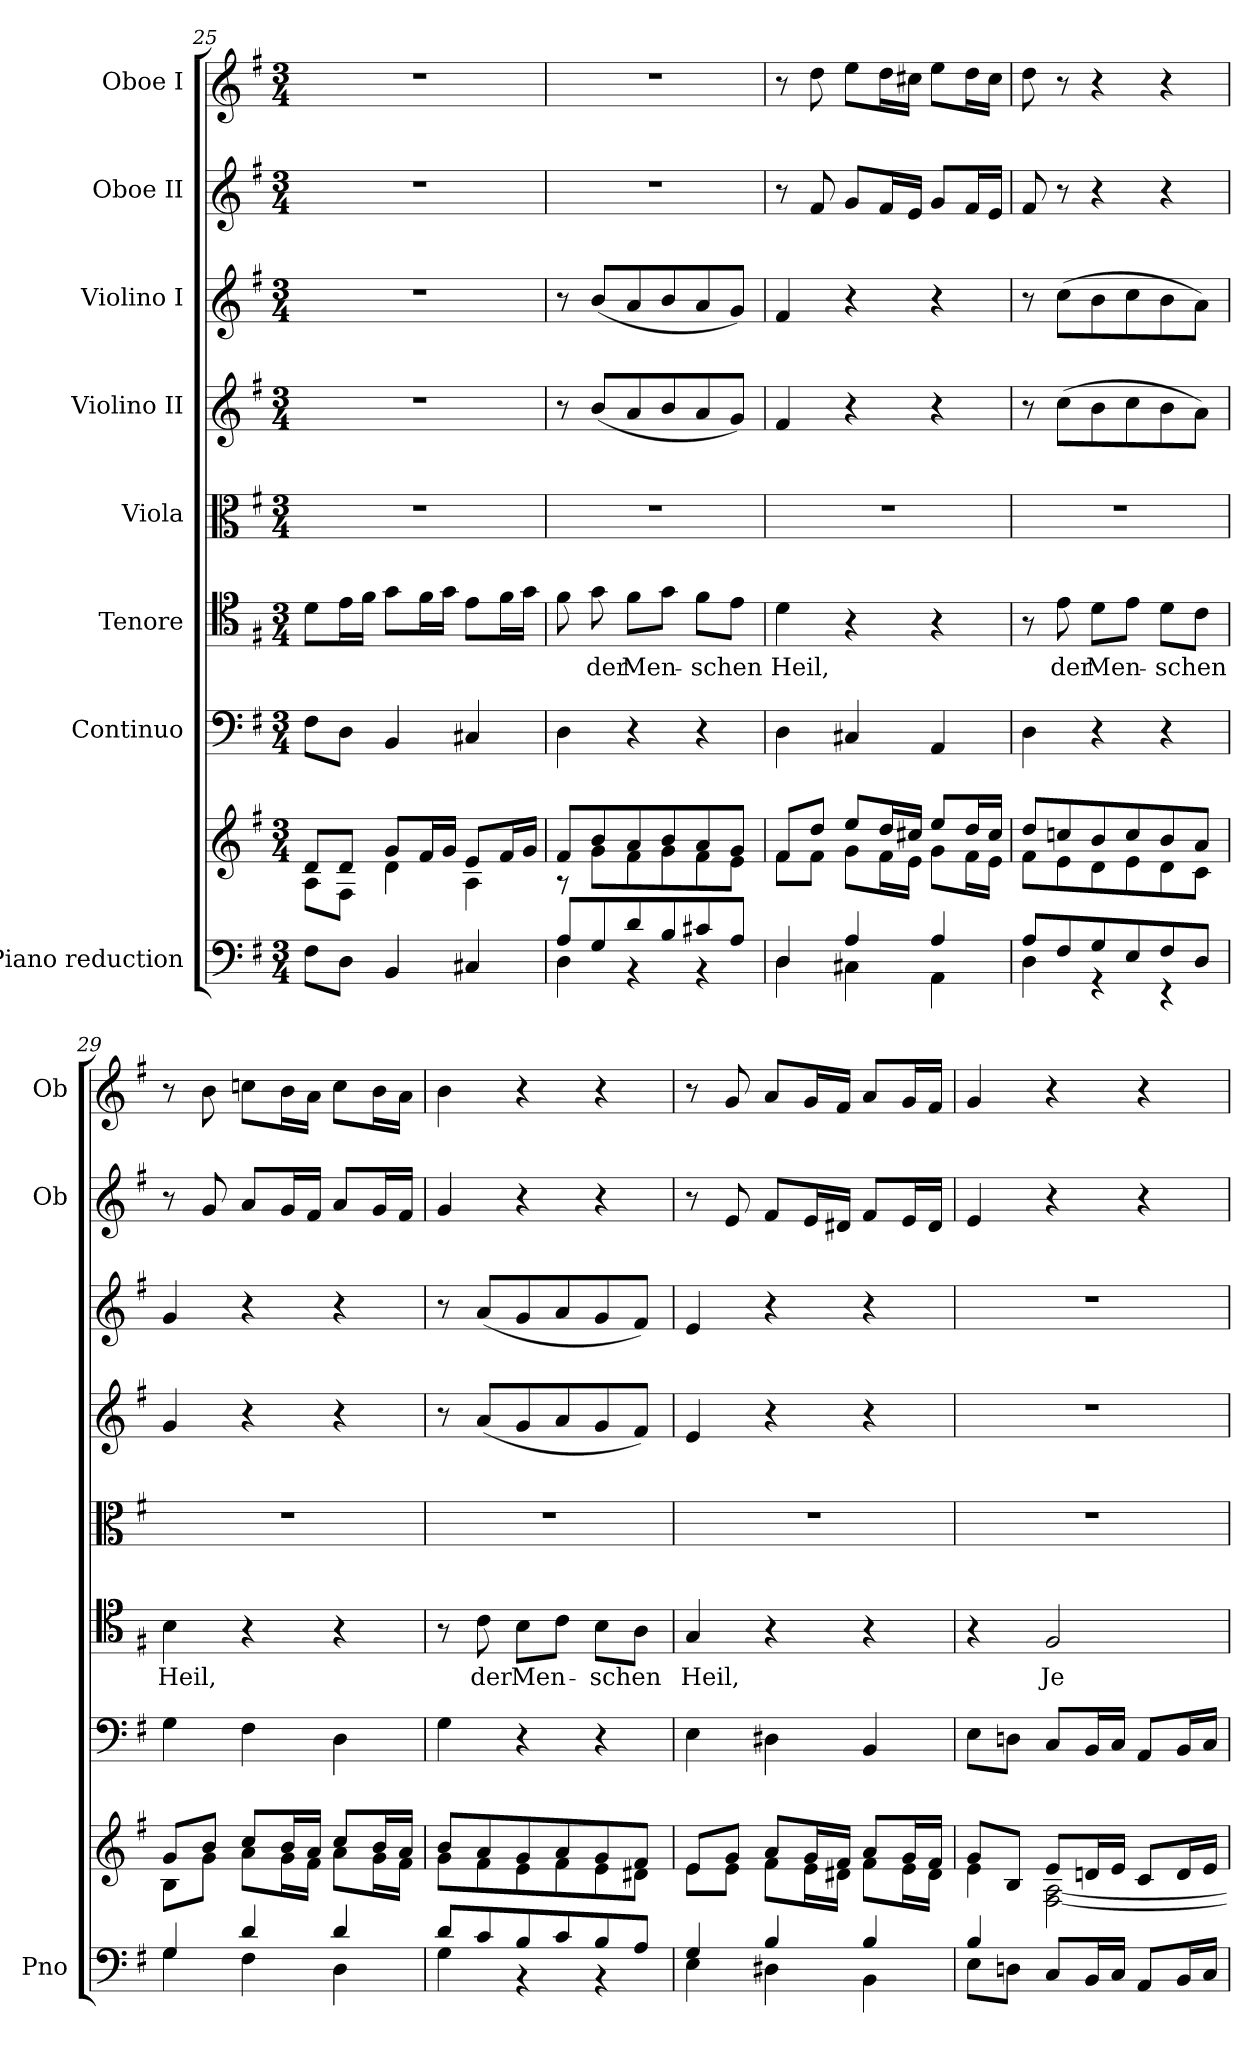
**kern	**kern	**kern	**kern	**text	**kern	**kern	**kern	**kern	**kern
*part8	*part8	*part7	*part6	*part6	*part5	*part4	*part3	*part2	*part1
*staff9	*staff8	*staff7	*staff6	*staff6	*staff5	*staff4	*staff3	*staff2	*staff1
*I"Piano reduction	*	*I"Continuo	*I"Tenore	*	*I"Viola	*I"Violino II	*I"Violino I	*I"Oboe II	*I"Oboe I
*I'Pno	*	*	*	*	*	*	*	*I'Ob	*I'Ob
*clefF4	*clefG2	*clefF4	*clefC4	*	*clefC3	*clefG2	*clefG2	*clefG2	*clefG2
*k[f#]	*k[f#]	*k[f#]	*k[f#]	*	*k[f#]	*k[f#]	*k[f#]	*k[f#]	*k[f#]
*M3/4	*M3/4	*M3/4	*M3/4	*	*M3/4	*M3/4	*M3/4	*M3/4	*M3/4
=25	=25	=25	=25	=25	=25	=25	=25	=25	=25
*	*^	*	*	*	*	*	*	*	*
8F#\L	8d/L	8A\L	8F#\L	8d\L	.	2.r	2.r	2.r	2.r	2.r
8D\J	8d/J	8F#\J	8D\J	16e\L	.	.	.	.	.	.
.	.	.	.	16f#\JJ	.	.	.	.	.	.
4BB/	8g/L	4d\	4BB/	8g\L	.	.	.	.	.	.
.	16f#/L	.	.	16f#\L	.	.	.	.	.	.
.	16g/JJ	.	.	16g\JJ	.	.	.	.	.	.
4C#X/	8e/L	4A\	4C#X/	8e\L	.	.	.	.	.	.
.	16f#/L	.	.	16f#\L	.	.	.	.	.	.
.	16g/JJ	.	.	16g\JJ	.	.	.	.	.	.
=26	=26	=26	=26	=26	=26	=26	=26	=26	=26	=26
*^	*	*	*	*	*	*	*	*	*	*
8A/L	4D\	8f#/L	8r	4D\	8f#\	.	2.r	8r	8r	2.r	2.r
!	!	!	!	!	!	!LO:LY:b	!	!	!	!	!
8G/	.	8b/	8g\L	.	8g\	der	.	(8b/L	(8b/L	.	.
!	!	!	!	!	!	!LO:LY:b	!	!	!	!	!
8d/	4r	8a/	8f#\	4r	8f#\L	Men-	.	8a/	8a/	.	.
8B/	.	8b/	8g\	.	8g\J	.	.	8b/	8b/	.	.
!	!	!	!	!	!	!LO:LY:b	!	!	!	!	!
8c#X/	4r	8a/	8f#\	4r	8f#\L	-schen	.	8a/	8a/	.	.
8A/J	.	8g/J	8e\J	.	8e\J	.	.	8g/J)	8g/J)	.	.
=27	=27	=27	=27	=27	=27	=27	=27	=27	=27	=27	=27
!	!	!	!	!	!	!LO:LY:b	!	!	!	!	!
4D/	4D\	8f#/L	8f#\L	4D\	4d\	Heil,	2.r	4f#/	4f#/	8r	8r
.	.	8dd/J	8f#\J	.	.	.	.	.	.	8f#/	8dd\
4A/	4C#X\	8ee/L	8g\L	4C#X/	4r	.	.	4r	4r	8g/L	8ee\L
.	.	16dd/L	16f#\L	.	.	.	.	.	.	16f#/L	16dd\L
.	.	16cc#X/JJ	16e\JJ	.	.	.	.	.	.	16e/JJ	16cc#X\JJ
4A/	4AA\	8ee/L	8g\L	4AA/	4r	.	.	4r	4r	8g/L	8ee\L
.	.	16dd/L	16f#\L	.	.	.	.	.	.	16f#/L	16dd\L
.	.	16cc#/JJ	16e\JJ	.	.	.	.	.	.	16e/JJ	16cc#\JJ
=28	=28	=28	=28	=28	=28	=28	=28	=28	=28	=28	=28
8A/L	4D\	8dd/L	8f#\L	4D\	8r	.	2.r	8r	8r	8f#/	8dd\
!	!	!	!	!	!	!LO:LY:b	!	!	!	!	!
8F#/	.	8ccn/	8e\	.	8e\	der	.	(8cc\L	(8cc\L	8r	8r
!	!	!	!	!	!	!LO:LY:b	!	!	!	!	!
8G/	4r	8b/	8d\	4r	8d\L	Men-	.	8b\	8b\	4r	4r
8E/	.	8cc/	8e\	.	8e\J	.	.	8cc\	8cc\	.	.
!	!	!	!	!	!	!LO:LY:b	!	!	!	!	!
8F#/	4r	8b/	8d\	4r	8d\L	-schen	.	8b\	8b\	4r	4r
8D/J	.	8a/J	8c\J	.	8c\J	.	.	8a\J)	8a\J)	.	.
!!LO:PB:g=z
=29	=29	=29	=29	=29	=29	=29	=29	=29	=29	=29	=29
!	!	!	!	!	!	!LO:LY:b	!	!	!	!	!
4G/	4G\	8g/L	8B\L	4G\	4B\	Heil,	2.r	4g/	4g/	8r	8r
.	.	8b/J	8g\J	.	.	.	.	.	.	8g/	8b\
4d/	4F#\	8cc/L	8a\L	4F#\	4r	.	.	4r	4r	8a/L	8ccn\L
.	.	16b/L	16g\L	.	.	.	.	.	.	16g/L	16b\L
.	.	16a/JJ	16f#\JJ	.	.	.	.	.	.	16f#/JJ	16a\JJ
4d/	4D\	8cc/L	8a\L	4D\	4r	.	.	4r	4r	8a/L	8cc\L
.	.	16b/L	16g\L	.	.	.	.	.	.	16g/L	16b\L
.	.	16a/JJ	16f#\JJ	.	.	.	.	.	.	16f#/JJ	16a\JJ
=30	=30	=30	=30	=30	=30	=30	=30	=30	=30	=30	=30
8d/L	4G\	8b/L	8g\L	4G\	8r	.	2.r	8r	8r	4g/	4b\
!	!	!	!	!	!	!LO:LY:b	!	!	!	!	!
8c/	.	8a/	8f#\	.	8c\	der	.	(8a/L	(8a/L	.	.
!	!	!	!	!	!	!LO:LY:b	!	!	!	!	!
8B/	4r	8g/	8e\	4r	8B\L	Men-	.	8g/	8g/	4r	4r
8c/	.	8a/	8f#\	.	8c\J	.	.	8a/	8a/	.	.
!	!	!	!	!	!	!LO:LY:b	!	!	!	!	!
8B/	4r	8g/	8e\	4r	8B\L	-schen	.	8g/	8g/	4r	4r
8A/J	.	8f#/J	8d#X\J	.	8A\J	.	.	8f#/J)	8f#/J)	.	.
=31	=31	=31	=31	=31	=31	=31	=31	=31	=31	=31	=31
!	!	!	!	!	!	!LO:LY:b	!	!	!	!	!
4G/	4E\	8e/L	8e\L	4E\	4G/	Heil,	2.r	4e/	4e/	8r	8r
.	.	8g/J	8e\J	.	.	.	.	.	.	8e/	8g/
4B/	4D#X\	8a/L	8f#\L	4D#X\	4r	.	.	4r	4r	8f#/L	8a/L
.	.	16g/L	16e\L	.	.	.	.	.	.	16e/L	16g/L
.	.	16f#/JJ	16d#X\JJ	.	.	.	.	.	.	16d#X/JJ	16f#/JJ
4B/	4BB\	8a/L	8f#\L	4BB/	4r	.	.	4r	4r	8f#/L	8a/L
.	.	16g/L	16e\L	.	.	.	.	.	.	16e/L	16g/L
.	.	16f#/JJ	16d#\JJ	.	.	.	.	.	.	16d#/JJ	16f#/JJ
=32	=32	=32	=32	=32	=32	=32	=32	=32	=32	=32	=32
4B/	8E\L	8g/L	4e\	8E\L	4r	.	2.r	2.r	2.r	4e/	4g/
.	8Dn\J	8B/J	.	8Dn\J	.	.	.	.	.	.	.
!	!	!	!	!	!	!LO:LY:b	!	!	!	!	!
8C/L	2ryy	8e/L	[2F#\ [2A\	8C/L	2F#/	Je-	.	.	.	4r	4r
16BB/L	.	16dn/L	.	16BB/L	.	.	.	.	.	.	.
16C/JJ	.	16e/JJ	.	16C/JJ	.	.	.	.	.	.	.
8AA/L	.	8c/L	.	8AA/L	.	.	.	.	.	4r	4r
16BB/L	.	16d/L	.	16BB/L	.	.	.	.	.	.	.
16C/JJ	.	16e/JJ	.	16C/JJ	.	.	.	.	.	.	.
*v	*v	*	*	*	*	*	*	*	*	*	*
*	*v	*v	*	*	*	*	*	*	*	*
=	=	=	=	=	=	=	=	=	=
*-	*-	*-	*-	*-	*-	*-	*-	*-	*-
